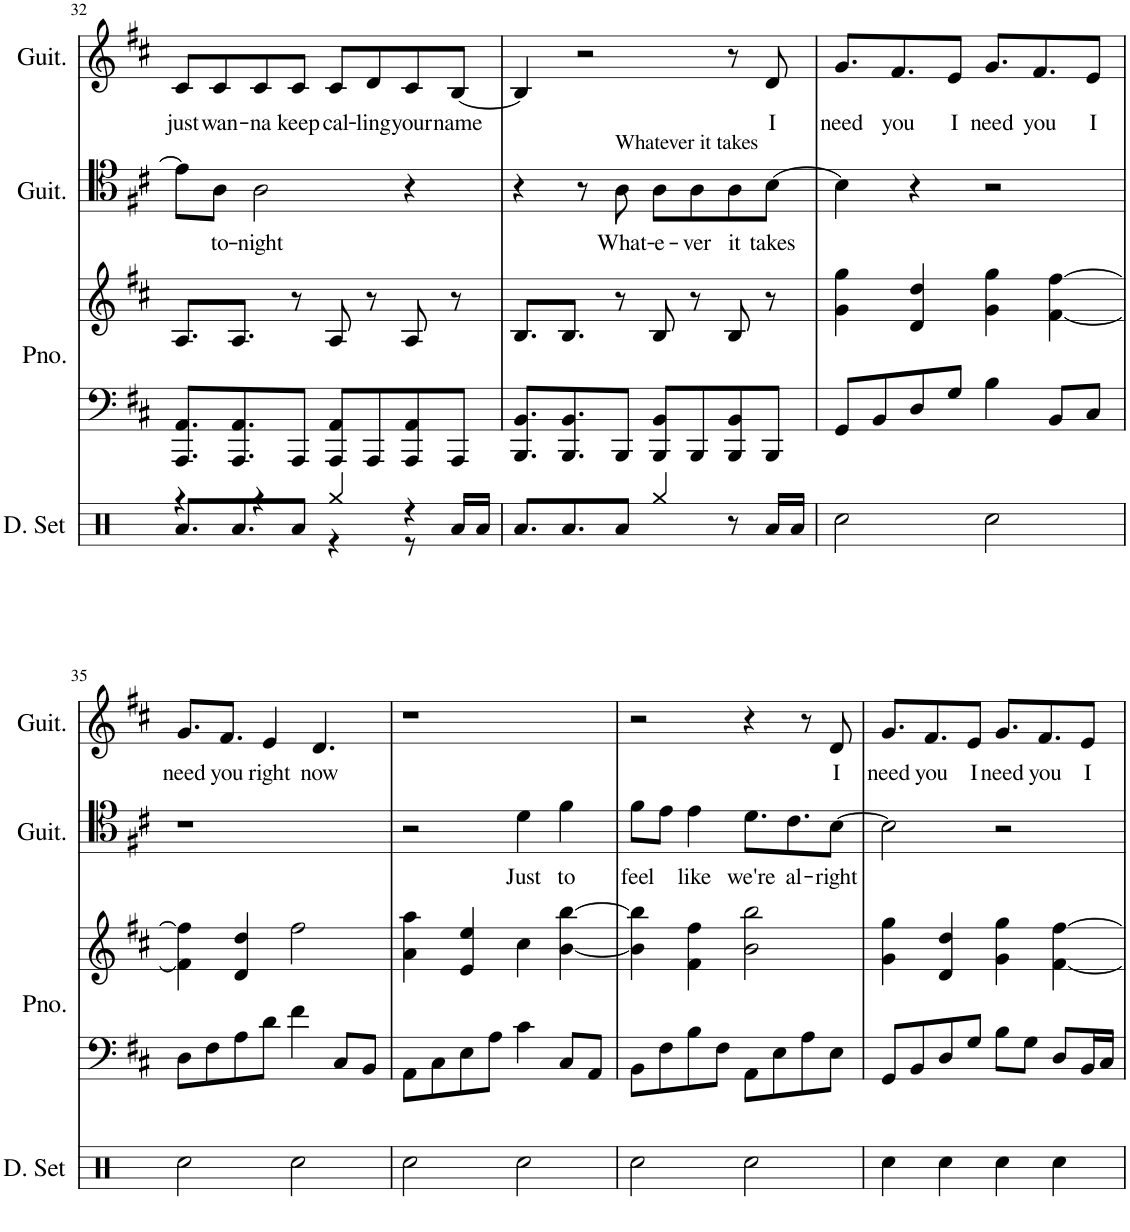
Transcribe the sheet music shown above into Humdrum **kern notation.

**kern	**kern	**kern	**kern	**text	**kern	**text
*part4	*part3	*part3	*part2	*part2	*part1	*part1
*staff5	*staff4	*staff3	*staff2	*staff2	*staff1	*staff1
*I"Drumset	*I"Piano	*	*I"Classical Guitar	*	*I"Classical Guitar	*
*I'D. Set	*I'Pno.	*	*I'Guit.	*	*I'Guit.	*
!!LO:PB:g=z
*clefX	*clefF4	*clefG2	*clefC4	*	*clefG2	*
*k[]	*k[f#c#]	*k[f#c#]	*k[f#c#]	*	*k[f#c#]	*
*M4/4	*M4/4	*M4/4	*M4/4	*	*M4/4	*
=32	=32	=32	=32	=32	=32	=32
*^	*	*	*	*	*	*
!	!	!	!	!	!	!	!LO:LY:b
4r	8.Ra/L	8.AAA/ 8.AA/L	8.A/L	8e\L]	.	8c#/L	just
!	!	!	!	!	!LO:LY:b	!	!LO:LY:b
.	.	.	.	8A\J	to-	8c#/	wan-
.	8.Ra/	8.AAA/ 8.AA/	8.A/J	.	.	.	.
!	!	!	!	!	!LO:LY:b	!	!LO:LY:b
4r	.	.	.	2A\	-night	8c#/	-na
!	!	!	!	!	!	!	!LO:LY:b
.	8Ra/J	8AAA/J	8r	.	.	8c#/J	keep
!	!	!	!	!	!	!	!LO:LY:b
4Rgg/	4r	8AAA/ 8AA/L	8A/	.	.	8c#/L	cal-
!	!	!	!	!	!	!	!LO:LY:b
.	.	8AAA/	8r	.	.	8d/	-ling
!	!	!	!	!	!	!	!LO:LY:b
4r	8r	8AAA/ 8AA/	8A/	4r	.	8c#/	your
!	!	!	!	!	!	!	!LO:LY:b
.	16Ra/LL	8AAA/J	8r	.	.	[8B/J	name
.	16Ra/JJ	.	.	.	.	.	.
*v	*v	*	*	*	*	*	*
=33	=33	=33	=33	=33	=33	=33
8.Ra/L	8.BBB/ 8.BB/L	8.B/L	4r	.	4B/]	.
8.Ra/	8.BBB/ 8.BB/	8.B/J	.	.	.	.
.	.	.	8r	.	2r	.
!	!	!	!LO:TX:a:t=Whatever it takes	!	!	!
!	!	!	!	!LO:LY:b	!	!
8Ra/J	8BBB/J	8r	8A\	What-	.	.
!	!	!	!	!LO:LY:b	!	!
4Rgg/	8BBB/ 8BB/L	8B/	8A\L	-e-	.	.
!	!	!	!	!LO:LY:b	!	!
.	8BBB/	8r	8A\	-ver	.	.
!	!	!	!	!LO:LY:b	!	!
8r	8BBB/ 8BB/	8B/	8A\	it	8r	.
!	!	!	!	!LO:LY:b	!	!LO:LY:b
16Ra/LL	8BBB/J	8r	[8B\J	takes	8d/	I
16Ra/JJ	.	.	.	.	.	.
=34	=34	=34	=34	=34	=34	=34
!	!	!	!	!	!	!LO:LY:b
2Rcc\	8GG/L	4g\ 4gg\	4B\]	.	8.g/L	need
.	8BB/	.	.	.	.	.
!	!	!	!	!	!	!LO:LY:b
.	.	.	.	.	8.f#/	you
.	8D/	4d/ 4dd/	4r	.	.	.
!	!	!	!	!	!	!LO:LY:b
.	8G/J	.	.	.	8e/J	I
!	!	!	!	!	!	!LO:LY:b
2Rcc\	4B\	4g\ 4gg\	2r	.	8.g/L	need
!	!	!	!	!	!	!LO:LY:b
.	.	.	.	.	8.f#/	you
.	8BB/L	[4f#\ [4ff#\	.	.	.	.
!	!	!	!	!	!	!LO:LY:b
.	8C#/J	.	.	.	8e/J	I
!!LO:LB:g=z
=35	=35	=35	=35	=35	=35	=35
!	!	!	!	!	!	!LO:LY:b
2Rcc\	8D\L	4f#\] 4ff#\]	1r	.	8.g/L	need
.	8F#\	.	.	.	.	.
!	!	!	!	!	!	!LO:LY:b
.	.	.	.	.	8.f#/J	you
.	8A\	4d/ 4dd/	.	.	.	.
!	!	!	!	!	!	!LO:LY:b
.	8d\J	.	.	.	4e/	right
2Rcc\	4f#\	2ff#\	.	.	.	.
!	!	!	!	!	!	!LO:LY:b
.	.	.	.	.	4.d/	now
.	8C#/L	.	.	.	.	.
.	8BB/J	.	.	.	.	.
=36	=36	=36	=36	=36	=36	=36
2Rcc\	8AA\L	4a\ 4aa\	2r	.	1r	.
.	8C#\	.	.	.	.	.
.	8E\	4e/ 4ee/	.	.	.	.
.	8A\J	.	.	.	.	.
!	!	!	!	!LO:LY:b	!	!
2Rcc\	4c#\	4cc#\	4d\	Just	.	.
!	!	!	!	!LO:LY:b	!	!
.	8C#/L	[4b\ [4bb\	4f#\	to	.	.
.	8AA/J	.	.	.	.	.
=37	=37	=37	=37	=37	=37	=37
!	!	!	!	!LO:LY:b	!	!
2Rcc\	8BB\L	4b\] 4bb\]	8f#\L	feel	2r	.
.	8F#\	.	8e\J	.	.	.
!	!	!	!	!LO:LY:b	!	!
.	8B\	4f#\ 4ff#\	4e\	like	.	.
.	8F#\J	.	.	.	.	.
!	!	!	!	!LO:LY:b	!	!
2Rcc\	8AA\L	2b\ 2bb\	8.d\L	we're	4r	.
.	8E\	.	.	.	.	.
!	!	!	!	!LO:LY:b	!	!
.	.	.	8.c#\	al-	.	.
.	8A\	.	.	.	8r	.
!	!	!	!	!LO:LY:b	!	!LO:LY:b
.	8E\J	.	[8B\J	-right	8d/	I
=38	=38	=38	=38	=38	=38	=38
!	!	!	!	!	!	!LO:LY:b
4Rcc\	8GG/L	4g\ 4gg\	2B\]	.	8.g/L	need
.	8BB/	.	.	.	.	.
!	!	!	!	!	!	!LO:LY:b
.	.	.	.	.	8.f#/	you
4Rcc\	8D/	4d/ 4dd/	.	.	.	.
!	!	!	!	!	!	!LO:LY:b
.	8G/J	.	.	.	8e/J	I
!	!	!	!	!	!	!LO:LY:b
4Rcc\	8B\L	4g\ 4gg\	2r	.	8.g/L	need
.	8G\J	.	.	.	.	.
!	!	!	!	!	!	!LO:LY:b
.	.	.	.	.	8.f#/	you
4Rcc\	8D/L	[4f#\ [4ff#\	.	.	.	.
!	!	!	!	!	!	!LO:LY:b
.	16BB/L	.	.	.	8e/J	I
.	16C#/JJ	.	.	.	.	.
=	=	=	=	=	=	=
*-	*-	*-	*-	*-	*-	*-
